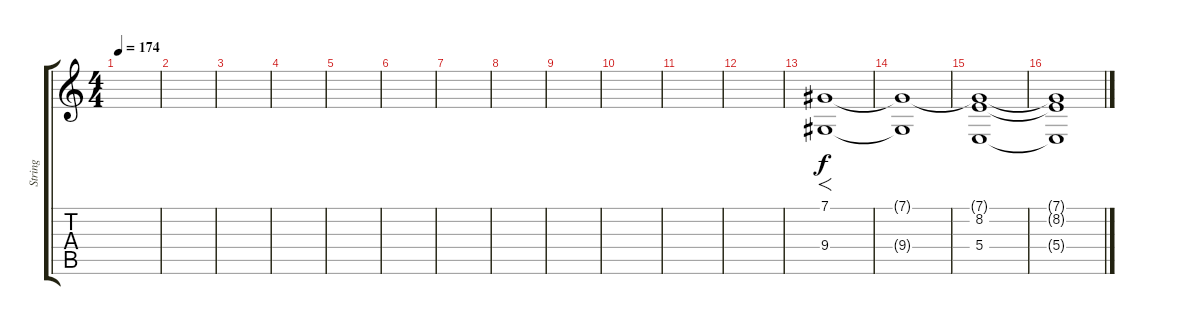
\track ("String" "String") {instrument stringensemble1}
\staff {score tabs}
\tuning (Db4 Ab3 E3 B2 Gb2 B1) {hide}
\ts (4 4)
\tempo 174
\clef g2
\ks c
|
|
|
|
|
|
|
|
|
|
|
|
(7.1 9.4).1{f volume 8} |
(7.1{t} 9.4{t}).1 |
(7.1{t} 8.2 5.4).1 |
(7.1{t} 8.2{t} 5.4{t}).1
